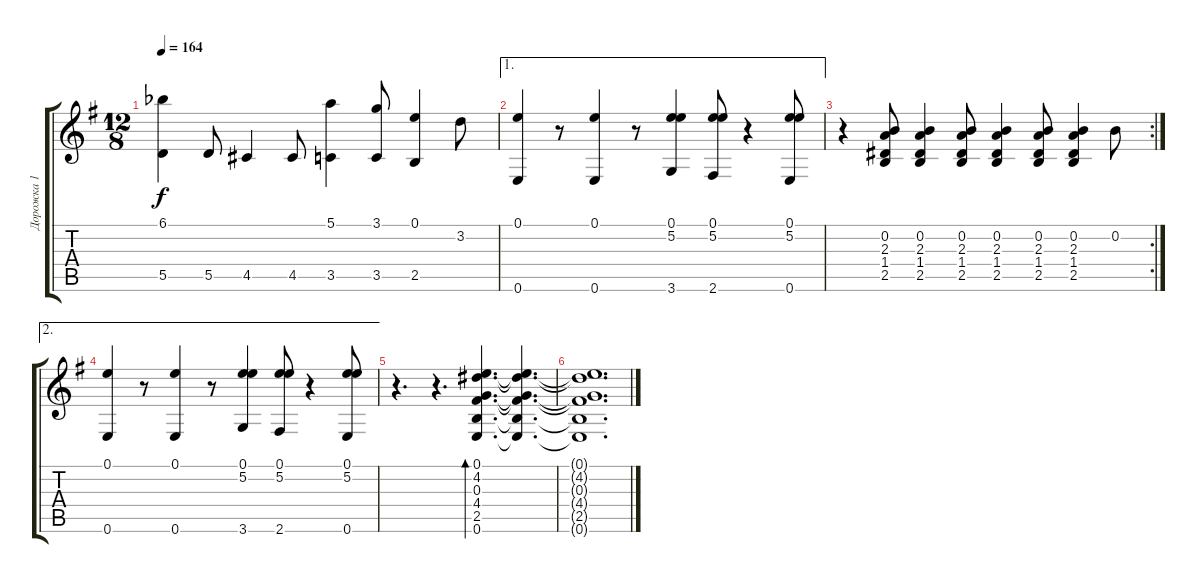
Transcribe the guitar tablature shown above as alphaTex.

\track ("Дорожка 1" "Дорожка 1") {instrument acousticguitarsteel}
\staff {score tabs}
\tuning (E4 B3 G3 D3 A2 E2) {hide}
\ts (12 8)
\tempo 164
\clef g2
\ks g
(6.1{acc b} 5.5).4{dy f} 5.5.8 4.5.4 4.5.8 (5.1 3.5).4 (3.1 3.5).8 (0.1 2.5).4 3.2.8 |
\ae 1
(0.1 0.6).4 r.8 (0.1 0.6).4 r.8 (0.1 5.2 3.6).4 (0.1 5.2 2.6).8 r.4 (0.1 5.2 0.6).8 |
\rc 2
r.4 (0.2 2.3 1.4 2.5).8 (0.2 2.3 1.4 2.5).4 (0.2 2.3 1.4 2.5).8 (0.2 2.3 1.4 2.5).4 (0.2 2.3 1.4 2.5).8 (0.2 2.3 1.4 2.5).4 0.2.8 |
\ae 2
(0.1 0.6).4 r.8 (0.1 0.6).4 r.8 (0.1 5.2 3.6).4 (0.1 5.2 2.6).8 r.4 (0.1 5.2 0.6).8 |
r.4{d} r.4{d} (0.1 4.2 0.3 4.4 2.5 0.6).4{d bd 480} (0.1{t} 4.2{t} 0.3{t} 4.4{t} 2.5{t} 0.6{t}).4{d} |
(0.1{t} 4.2{t} 0.3{t} 4.4{t} 2.5{t} 0.6{t}).1{d}
